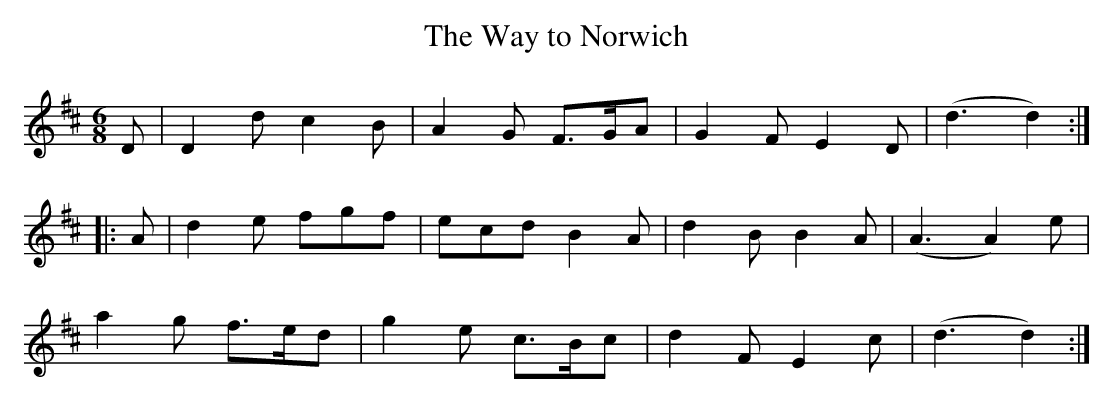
X:1
T:Way to Norwich, The
M:6/8
L:1/8
K:D
D|D2d c2B|A2G F>GA|G2F E2D|(d3 d2):|
|:A|d2e fgf|ecd B2A|d2B B2A|(A3 A2)e|
a2g f>ed|g2e c>Bc|d2F E2c|(d3 d2):|]
